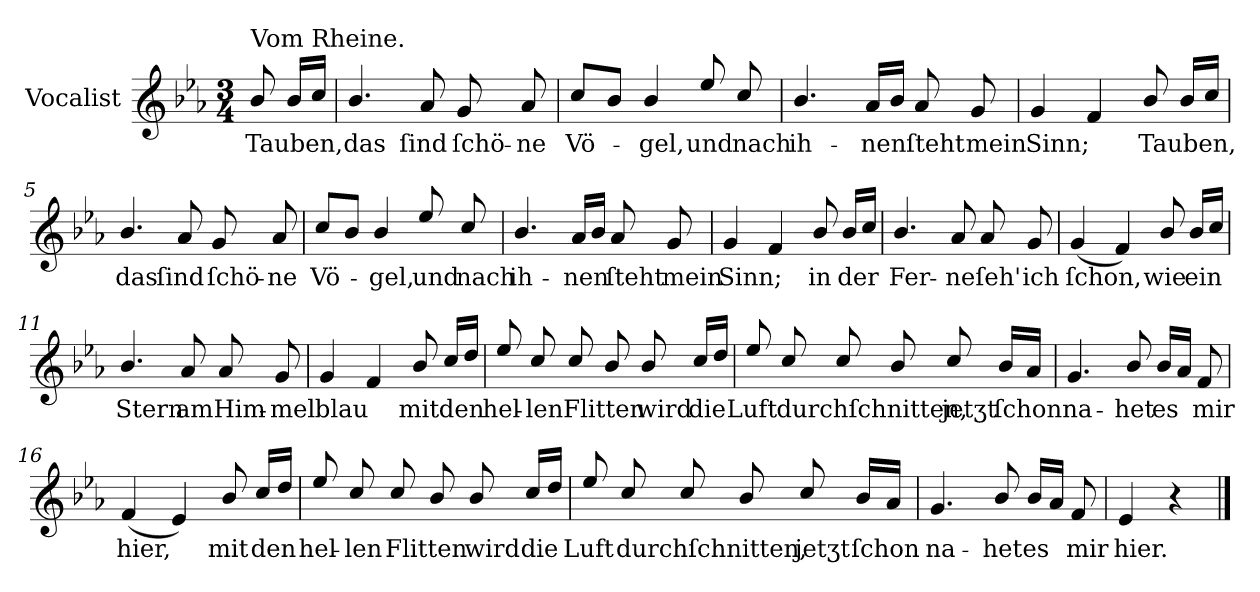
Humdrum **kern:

**kern	**text
*part1	*part1
*staff1	*staff1
*I"Vocalist	*
*k[b-e-a-]	*
*E-:	*
*M3/4	*
=	=
!LO:TX:a:t=Vom Rheine.	!
8b-/	Tauben,
16b-/LL	.
16ccJJ	.
=1	=1
4.b-/	das
8a-	ſind
8g	ſchö-
8a-	-ne
=2	=2
8cc/L	Vö-
8b-J	.
4b-/	-gel,
8ee-/	und
8cc/	nach
=3	=3
4.b-/	ih-
16a-LL	-nen
16b-JJ	.
8a-	ſteht
8g	mein
=4	=4
4g	Sinn;
4f	.
8b-/	Tauben,
16b-/LL	.
16ccJJ	.
=5	=5
4.b-/	das
8a-	ſind
8g	ſchö-
8a-	-ne
=6	=6
8cc/L	Vö-
8b-J	.
4b-/	-gel,
8ee-/	und
8cc/	nach
=7	=7
4.b-/	ih-
16a-LL	-nen
16b-JJ	.
8a-	ſteht
8g	mein
=8	=8
4g	Sinn;
4f	.
8b-/	in
16b-/LL	der
16ccJJ	.
=9	=9
4.b-/	Fer-
8a-	-ne
8a-	ſeh'
8g	ich
=10	=10
(4g	ſchon,
4f)	.
8b-/	wie
16b-/LL	ein
16ccJJ	.
=11	=11
4.b-/	Stern
8a-	am
8a-	Him-
8g	-mel
=12	=12
4g	blau
4f	.
8b-/	mit
16cc/LL	den
16ddJJ	.
=13	=13
8ee-/	hel-
8cc/	-len
8cc/	Flitten
8b-/	.
8b-/	wird
16cc/LL	die
16ddJJ	.
=14	=14
8ee-/	Luft
8cc/	durchſchnitten,
8cc/	.
8b-/	.
8cc/	jetʒt
16b-LL	ſchon
16a-JJ	.
=15	=15
4.g	na-
8b-/	-het
16b-LL	es
16a-JJ	.
8f	mir
=16	=16
(4f	hier,
4e-)	.
8b-/	mit
16cc/LL	den
16ddJJ	.
=17	=17
8ee-/	hel-
8cc/	-len
8cc/	Flitten
8b-/	.
8b-/	wird
16cc/LL	die
16ddJJ	.
=18	=18
8ee-/	Luft
8cc/	durchſchnitten,
8cc/	.
8b-/	.
8cc/	jetʒt
16b-LL	ſchon
16a-JJ	.
=19	=19
4.g	na-
8b-/	-het
16b-LL	es
16a-JJ	.
8f	mir
=20	=20
4e-	hier.
4r	.
==	==
*-	*-
